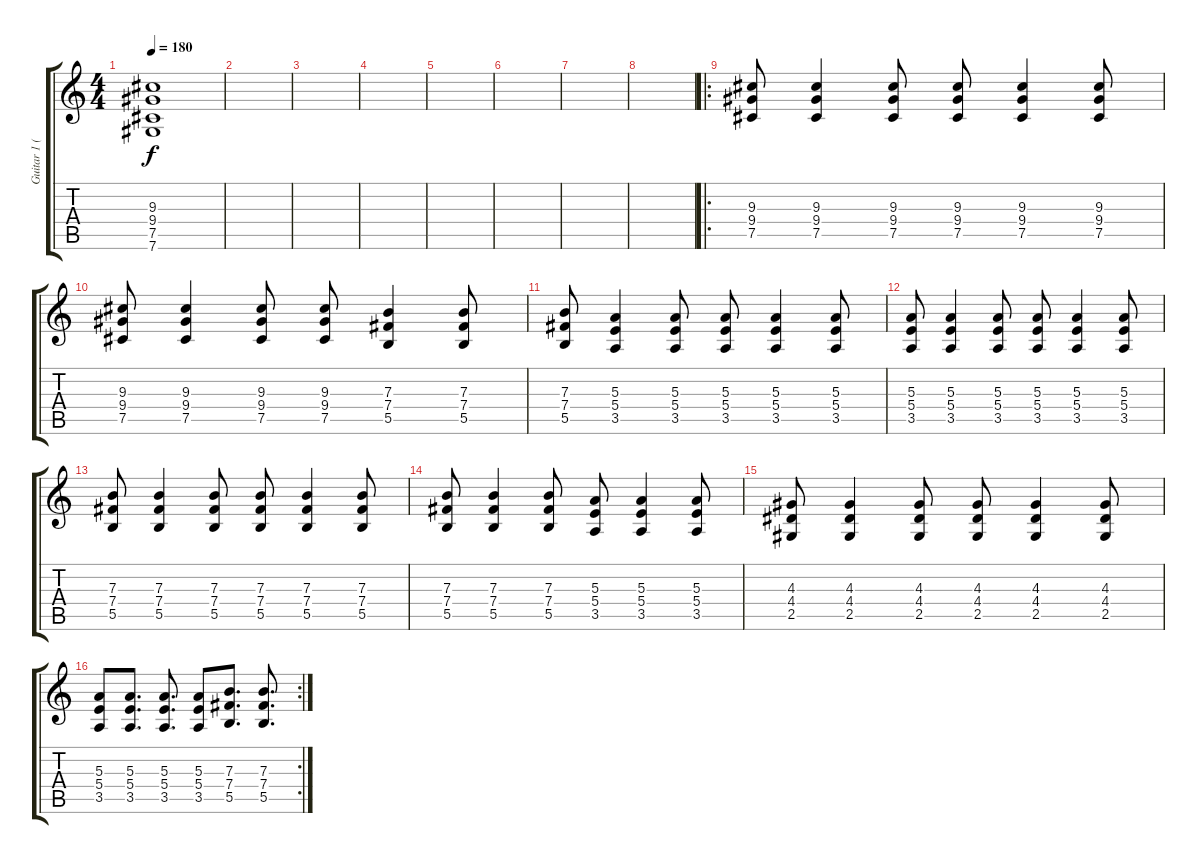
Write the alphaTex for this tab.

\track ("Guitar 1 (Lead)" "Guitar 1 (") {instrument distortionguitar}
\staff {score tabs}
\tuning (Db4 Ab3 E3 B2 Gb2 Db2) {hide}
\ts (4 4)
\tempo 180
\clef g2
\ks c
(9.3 9.4 7.5 7.6).1{dy f} |
|
|
|
|
|
|
|
\ro
(9.3 9.4 7.5).8 (9.3 9.4 7.5).4 (9.3 9.4 7.5).8 (9.3 9.4 7.5).8 (9.3 9.4 7.5).4 (9.3 9.4 7.5).8 |
(9.3 9.4 7.5).8 (9.3 9.4 7.5).4 (9.3 9.4 7.5).8 (9.3 9.4 7.5).8 (7.3 7.4 5.5).4 (7.3 7.4 5.5).8 |
(7.3 7.4 5.5).8 (5.3 5.4 3.5).4 (5.3 5.4 3.5).8 (5.3 5.4 3.5).8 (5.3 5.4 3.5).4 (5.3 5.4 3.5).8 |
(5.3 5.4 3.5).8 (5.3 5.4 3.5).4 (5.3 5.4 3.5).8 (5.3 5.4 3.5).8 (5.3 5.4 3.5).4 (5.3 5.4 3.5).8 |
(7.3 7.4 5.5).8 (7.3 7.4 5.5).4 (7.3 7.4 5.5).8 (7.3 7.4 5.5).8 (7.3 7.4 5.5).4 (7.3 7.4 5.5).8 |
(7.3 7.4 5.5).8 (7.3 7.4 5.5).4 (7.3 7.4 5.5).8 (5.3 5.4 3.5).8 (5.3 5.4 3.5).4 (5.3 5.4 3.5).8 |
(4.3 4.4 2.5).8 (4.3 4.4 2.5).4 (4.3 4.4 2.5).8 (4.3 4.4 2.5).8 (4.3 4.4 2.5).4 (4.3 4.4 2.5).8 |
\rc 2
(5.3 5.4 3.5).8 (5.3 5.4 3.5).8{d} (5.3 5.4 3.5).8{d} (5.3 5.4 3.5).8 (7.3 7.4 5.5).8{d} (7.3 7.4 5.5).8{d}
